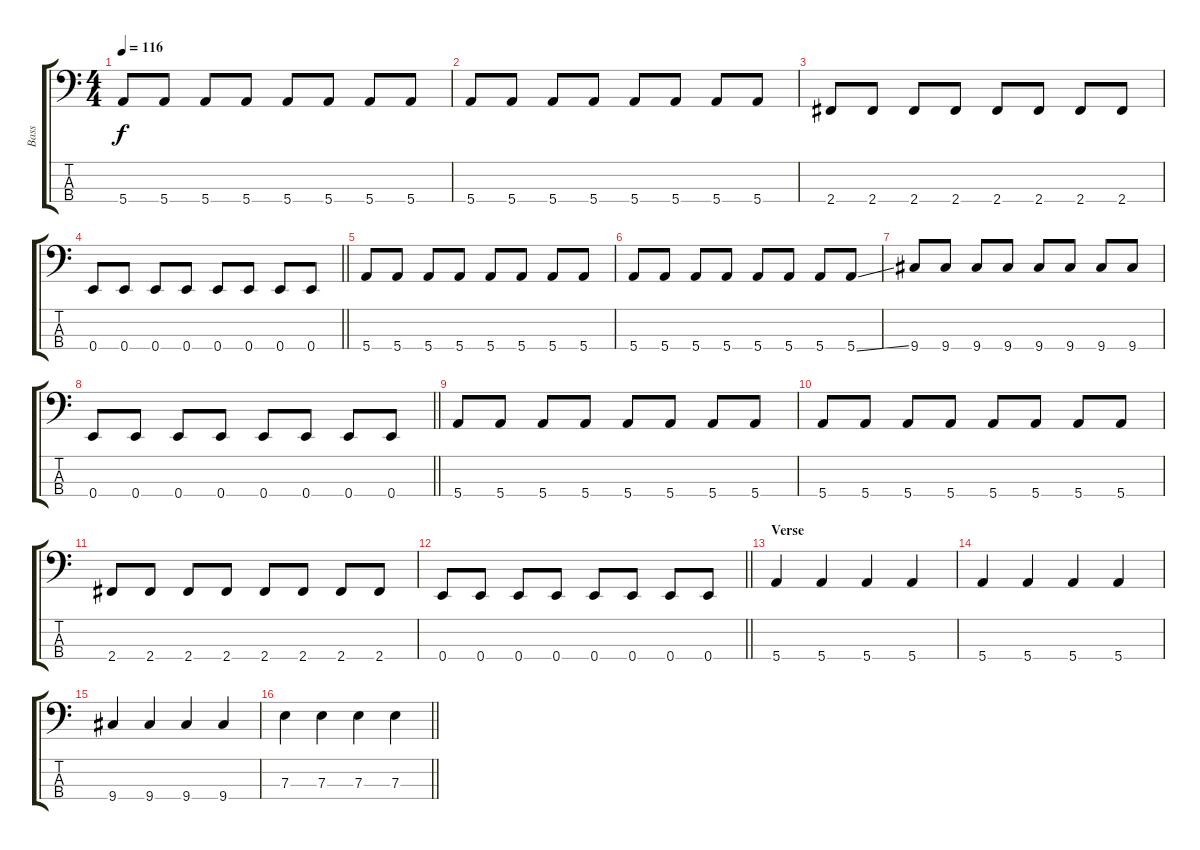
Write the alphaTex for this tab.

\track ("Bass" "Bass") {instrument electricbasspick}
\staff {score tabs}
\tuning (G2 D2 A1 E1) {hide}
\ts (4 4)
\tempo 116
\clef f4
\ks c
5.4.8{dy f} 5.4.8 5.4.8 5.4.8 5.4.8 5.4.8 5.4.8 5.4.8 |
5.4.8 5.4.8 5.4.8 5.4.8 5.4.8 5.4.8 5.4.8 5.4.8 |
2.4.8 2.4.8 2.4.8 2.4.8 2.4.8 2.4.8 2.4.8 2.4.8 |
\barLineRight lightlight
0.4.8 0.4.8 0.4.8 0.4.8 0.4.8 0.4.8 0.4.8 0.4.8 |
5.4.8 5.4.8 5.4.8 5.4.8 5.4.8 5.4.8 5.4.8 5.4.8 |
5.4.8 5.4.8 5.4.8 5.4.8 5.4.8 5.4.8 5.4.8 5.4{ss}.8 |
9.4.8 9.4.8 9.4.8 9.4.8 9.4.8 9.4.8 9.4.8 9.4.8 |
\barLineRight lightlight
0.4.8 0.4.8 0.4.8 0.4.8 0.4.8 0.4.8 0.4.8 0.4.8 |
5.4.8 5.4.8 5.4.8 5.4.8 5.4.8 5.4.8 5.4.8 5.4.8 |
5.4.8 5.4.8 5.4.8 5.4.8 5.4.8 5.4.8 5.4.8 5.4.8 |
2.4.8 2.4.8 2.4.8 2.4.8 2.4.8 2.4.8 2.4.8 2.4.8 |
\barLineRight lightlight
0.4.8 0.4.8 0.4.8 0.4.8 0.4.8 0.4.8 0.4.8 0.4.8 |
\section ("" "Verse")
5.4.4 5.4.4 5.4.4 5.4.4 |
5.4.4 5.4.4 5.4.4 5.4.4 |
9.4.4 9.4.4 9.4.4 9.4.4 |
\barLineRight lightlight
7.3.4 7.3.4 7.3.4 7.3.4
